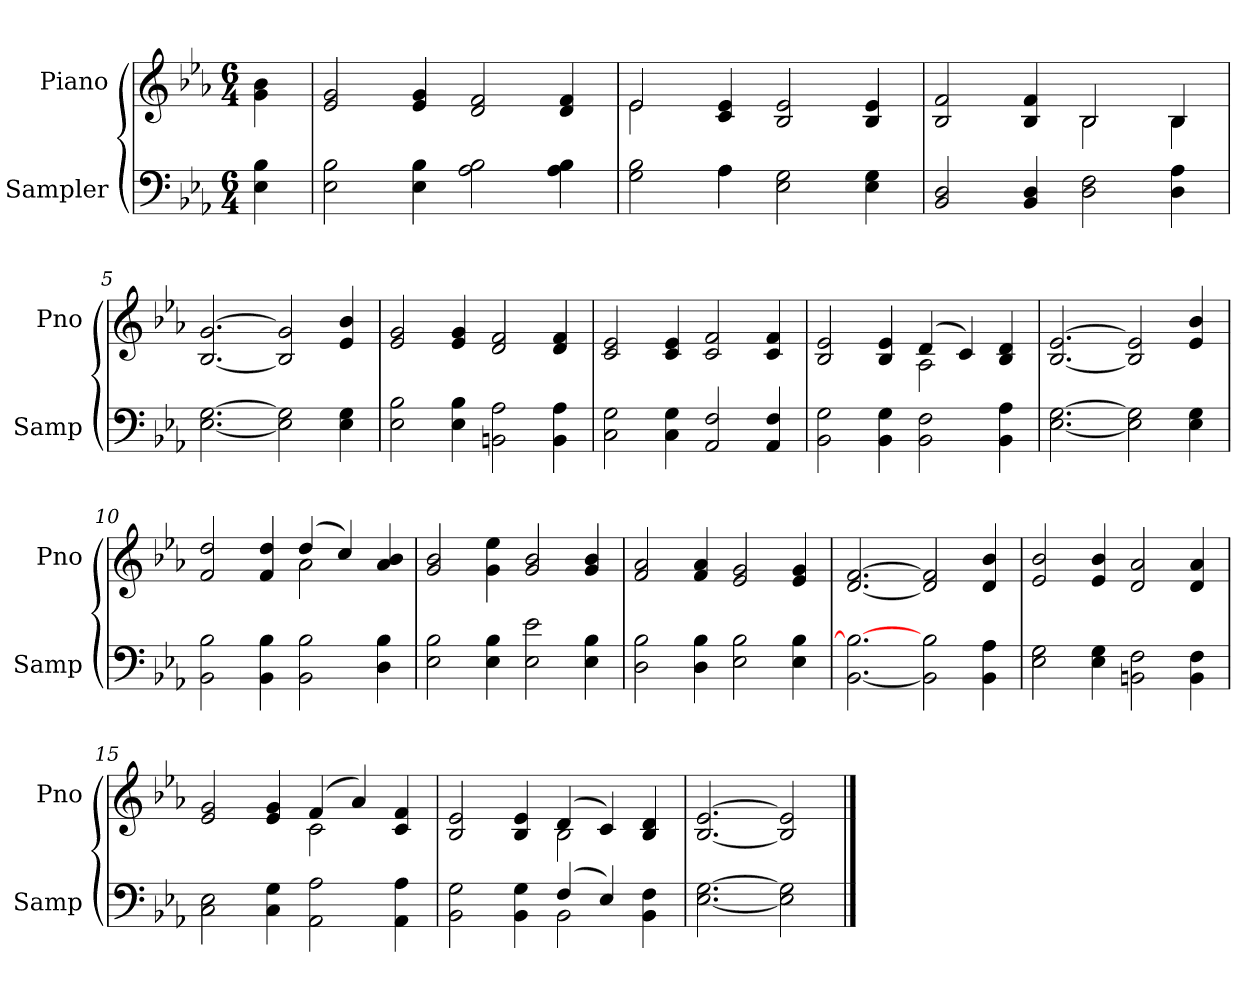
**kern	**kern
*part2	*part1
*staff2	*staff1
*I"Sampler	*I"Piano
*I'Samp	*I'Pno
*clefF4	*clefG2
*k[b-e-a-]	*k[b-e-a-]
*E-:	*E-:
*M6/4	*M6/4
=1	=1
4E- 4B-	4g\ 4b-\
=2	=2
2E- 2B-	2e- 2g
4E- 4B-	4e- 4g
2A- 2B-	2d 2f
4A- 4B-	4d 4f
=3	=3
*^	*^
2G 2B-	2ryy	2e-/	2e-
4A-\	4A-	4c 4e-	1ryy
2E- 2G	2.ryy	2B- 2e-	.
4E- 4G	.	4B- 4e-	.
*v	*v	*	*
=4	=4	=4
2BB- 2D	2B- 2f	2.ryy
4BB- 4D	4B- 4f	.
2D 2F	2B-/	2B-
4D 4A-	4B-/	4B-
*	*v	*v
=5	=5
[2.E- [2.G	[2.B- [2.g
2E-] 2G]	2B-] 2g]
4E- 4G	4e- 4b-
=6	=6
2E- 2B-	2e- 2g
4E- 4B-	4e- 4g
2BBn 2A-	2d 2f
4BB 4A-	4d 4f
=7	=7
2C 2G	2c 2e-
4C 4G	4c 4e-
2AA- 2F	2c 2f
4AA- 4F	4c 4f
=8	=8
*	*^
2BB- 2G	2B- 2e-	2.ryy
4BB- 4G	4B- 4e-	.
2BB- 2F	(4d/	2A-
.	4c/)	.
4BB- 4A-	4B- 4d	4ryy
*	*v	*v
=9	=9
[2.E- [2.G	[2.B- [2.e-
2E-] 2G]	2B-] 2e-]
4E- 4G	4e- 4b-
=10	=10
*	*^
2BB- 2B-	2f 2dd	2.ryy
4BB- 4B-	4f 4dd	.
2BB- 2B-	(4dd/	2a-
.	4cc/)	.
4D 4B-	4a- 4b-	4ryy
*	*v	*v
=11	=11
2E- 2B-	2g 2b-
4E- 4B-	4g 4ee-
2E- 2e-	2g 2b-
4E- 4B-	4g 4b-
=12	=12
2D 2B-	2f 2a-
4D 4B-	4f 4a-
2E- 2B-	2e- 2g
4E- 4B-	4e- 4g
=13	=13
[2.BB- 2.B-_	[2.d [2.f
2BB-] 2B-	2d] 2f]
4BB- 4A-	4d 4b-
=14	=14
2E- 2G	2e- 2b-
4E- 4G	4e- 4b-
2BBn 2F	2d 2a-
4BB 4F	4d 4a-
=15	=15
*	*^
2C 2E-	2e- 2g	2.ryy
4C 4G	4e- 4g	.
2AA- 2A-	(4f/	2c
.	4a-/)	.
4AA- 4A-	4c 4f	4ryy
=16	=16	=16
*^	*	*
2BB- 2G	2.ryy	2B- 2e-	2.ryy
4BB- 4G	.	4B- 4e-	.
(4F/	2BB-	(4d/	2B-
4E-/)	.	4c/)	.
4BB- 4F	4ryy	4B- 4d	4ryy
*v	*v	*	*
*	*v	*v
=17	=17
[2.E- [2.G	[2.B- [2.e-
2E-] 2G]	2B-] 2e-]
==	==
*-	*-
